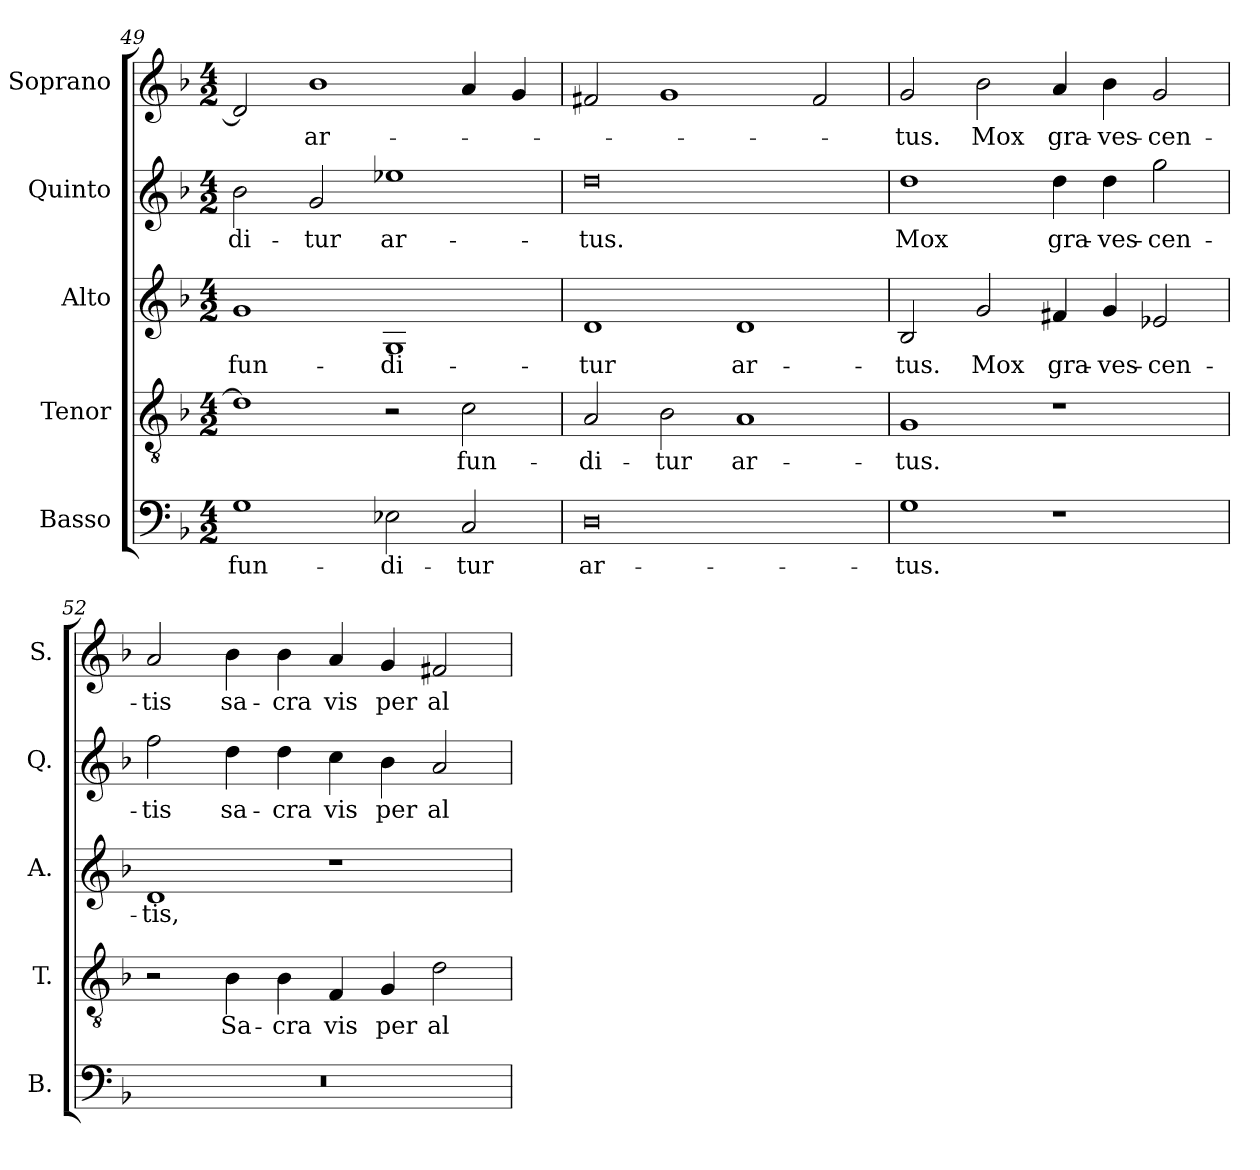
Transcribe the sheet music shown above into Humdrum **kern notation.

**kern	**text	**kern	**text	**kern	**text	**kern	**text	**kern	**text
*part5	*part5	*part4	*part4	*part3	*part3	*part2	*part2	*part1	*part1
*staff5	*staff5	*staff4	*staff4	*staff3	*staff3	*staff2	*staff2	*staff1	*staff1
*I"Basso	*	*I"Tenor	*	*I"Alto	*	*I"Quinto	*	*I"Soprano	*
*I'B.	*	*I'T.	*	*I'A.	*	*I'Q.	*	*I'S.	*
*clefF4	*	*clefGv2	*	*clefG2	*	*clefG2	*	*clefG2	*
*	*	*ITrd7c12	*	*	*	*	*	*	*
*k[b-]	*	*k[b-]	*	*k[b-]	*	*k[b-]	*	*k[b-]	*
*F:	*	*F:	*	*F:	*	*F:	*	*F:	*
*M4/2	*	*M4/2	*	*M4/2	*	*M4/2	*	*M4/2	*
=49	=49	=49	=49	=49	=49	=49	=49	=49	=49
!	!LO:LY:b:color=#000000	!	!	!	!	!	!	!	!
!	!	!	!	!	!LO:LY:b:color=#000000	!	!	!	!
!	!	!	!	!	!	!	!LO:LY:b:color=#000000	!	!
1Gi	fun-	1Di]	.	1gi	fun-	2b-i\	-di-	2di/]	.
!	!	!	!	!	!	!	!LO:LY:b:color=#000000	!	!
!	!	!	!	!	!	!	!	!	!LO:LY:b:color=#000000
.	.	.	.	.	.	2gi/	-tur	1b-i	ar-
!	!LO:LY:b:color=#000000	!	!	!	!	!	!	!	!
!	!	!	!	!	!LO:LY:b:color=#000000	!	!	!	!
!	!	!	!	!	!	!	!LO:LY:b:color=#000000	!	!
2E-Xi\	-di-	2r	.	1Gi	-di-	1ee-Xi	ar-	.	.
!	!LO:LY:b:color=#000000	!	!	!	!	!	!	!	!
!	!	!	!LO:LY:b:color=#000000	!	!	!	!	!	!
2Ci/	-tur	2Ci\	fun-	.	.	.	.	4ai/	.
.	.	.	.	.	.	.	.	4gi/	.
!!LO:PB:g=z
=50	=50	=50	=50	=50	=50	=50	=50	=50	=50
!	!LO:LY:b:color=#000000	!	!	!	!	!	!	!	!
!	!	!	!LO:LY:b:color=#000000	!	!	!	!	!	!
!	!	!	!	!	!LO:LY:b:color=#000000	!	!	!	!
!	!	!	!	!	!	!	!LO:LY:b:color=#000000	!	!
0Di	ar-	2AAi/	-di-	1di	-tur	0ddi	-tus.	2f#Xi/	.
!	!	!	!LO:LY:b:color=#000000	!	!	!	!	!	!
.	.	2BB-i\	-tur	.	.	.	.	1gi	.
!	!	!	!LO:LY:b:color=#000000	!	!	!	!	!	!
!	!	!	!	!	!LO:LY:b:color=#000000	!	!	!	!
.	.	1AAi	ar-	1di	ar-	.	.	.	.
.	.	.	.	.	.	.	.	2f#i/	.
=51	=51	=51	=51	=51	=51	=51	=51	=51	=51
!	!LO:LY:b:color=#000000	!	!	!	!	!	!	!	!
!	!	!	!LO:LY:b:color=#000000	!	!	!	!	!	!
!	!	!	!	!	!LO:LY:b:color=#000000	!	!	!	!
!	!	!	!	!	!	!	!LO:LY:b:color=#000000	!	!
!	!	!	!	!	!	!	!	!	!LO:LY:b:color=#000000
1Gi	-tus.	1GGi	-tus.	2B-i/	-tus.	1ddi	Mox	2gi/	-tus.
!	!	!	!	!	!LO:LY:b:color=#000000	!	!	!	!
!	!	!	!	!	!	!	!	!	!LO:LY:b:color=#000000
.	.	.	.	2gi/	Mox	.	.	2b-i\	Mox
!	!	!	!	!	!LO:LY:b:color=#000000	!	!	!	!
!	!	!	!	!	!	!	!LO:LY:b:color=#000000	!	!
!	!	!	!	!	!	!	!	!	!LO:LY:b:color=#000000
1r	.	1r	.	4f#Xi/	gra-	4ddi\	gra-	4ai/	gra-
!	!	!	!	!	!LO:LY:b:color=#000000	!	!	!	!
!	!	!	!	!	!	!	!LO:LY:b:color=#000000	!	!
!	!	!	!	!	!	!	!	!	!LO:LY:b:color=#000000
.	.	.	.	4gi/	-ves-	4ddi\	-ves-	4b-i\	-ves-
!	!	!	!	!	!LO:LY:b:color=#000000	!	!	!	!
!	!	!	!	!	!	!	!LO:LY:b:color=#000000	!	!
!	!	!	!	!	!	!	!	!	!LO:LY:b:color=#000000
.	.	.	.	2e-Xi/	-cen-	2ggi\	-cen-	2gi/	-cen-
=52	=52	=52	=52	=52	=52	=52	=52	=52	=52
!LO:N:vis=1	!	!	!	!	!	!	!	!	!
!	!	!	!	!	!LO:LY:b:color=#000000	!	!	!	!
!	!	!	!	!	!	!	!LO:LY:b:color=#000000	!	!
!	!	!	!	!	!	!	!	!	!LO:LY:b:color=#000000
0r	.	2r	.	1di	-tis,	2ffi\	-tis	2ai/	-tis
!	!	!	!LO:LY:b:color=#000000	!	!	!	!	!	!
!	!	!	!	!	!	!	!LO:LY:b:color=#000000	!	!
!	!	!	!	!	!	!	!	!	!LO:LY:b:color=#000000
.	.	4BB-i\	Sa-	.	.	4ddi\	sa-	4b-i\	sa-
!	!	!	!LO:LY:b:color=#000000	!	!	!	!	!	!
!	!	!	!	!	!	!	!LO:LY:b:color=#000000	!	!
!	!	!	!	!	!	!	!	!	!LO:LY:b:color=#000000
.	.	4BB-i\	-cra	.	.	4ddi\	-cra	4b-i\	-cra
!	!	!	!LO:LY:b:color=#000000	!	!	!	!	!	!
!	!	!	!	!	!	!	!LO:LY:b:color=#000000	!	!
!	!	!	!	!	!	!	!	!	!LO:LY:b:color=#000000
.	.	4FFi/	vis	1r	.	4cci\	vis	4ai/	vis
!	!	!	!LO:LY:b:color=#000000	!	!	!	!	!	!
!	!	!	!	!	!	!	!LO:LY:b:color=#000000	!	!
!	!	!	!	!	!	!	!	!	!LO:LY:b:color=#000000
.	.	4GGi/	per	.	.	4b-i\	per	4gi/	per
!	!	!	!LO:LY:b:color=#000000	!	!	!	!	!	!
!	!	!	!	!	!	!	!LO:LY:b:color=#000000	!	!
!	!	!	!	!	!	!	!	!	!LO:LY:b:color=#000000
.	.	2Di\	al-	.	.	2ai/	al-	2f#Xi/	al-
=	=	=	=	=	=	=	=	=	=
*-	*-	*-	*-	*-	*-	*-	*-	*-	*-
